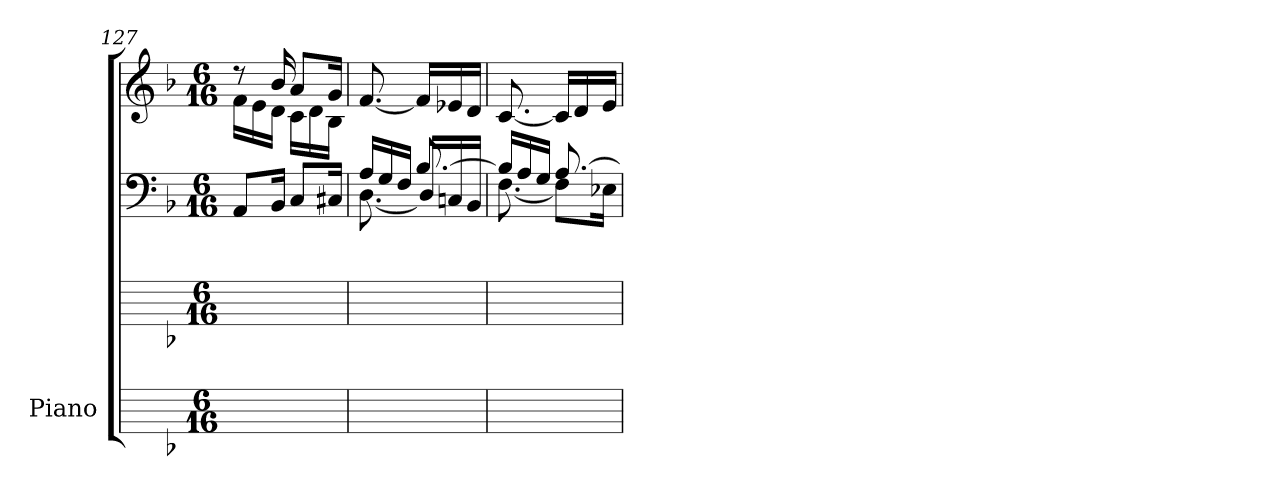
**kern	**kern	**kern	**kern
*part1	*part1	*part1	*part1
*staff4	*staff3	*staff2	*staff1
*I"Piano	*	*	*
*I'Pno	*	*	*
*	*	*clefF4	*clefG2
*k[b-]	*k[b-]	*k[b-]	*k[b-]
*F:	*F:	*F:	*F:
*M6/16	*M6/16	*M6/16	*M6/16
=127	=127	=127	=127
*	*	*	*^
4.ryy	4.ryy	8AA/L	8r	16f\LL
.	.	.	.	16e\
.	.	16BB-/J	16b-/	16d\JJ
.	.	8C/L	8a/L	16c\LL
.	.	.	.	16d\
.	.	16C#X/J	16g/J	16B-\JJ
*	*	*	*v	*v
=128	=128	=128	=128
*	*	*^	*
4.ryy	4.ryy	16A/LL	[8.D\	[8.f/
.	.	16G/	.	.
.	.	16F/JJ	.	.
.	.	[8.B-/	16D/LL]	16f/LL]
.	.	.	16Cn/	16e-X/
.	.	.	16BB-\JJ	16d/JJ
=129	=129	=129	=129	=129
4.ryy	4.ryy	16B-/LL]	[8.F\	[8.c/
.	.	16A/	.	.
.	.	16G/JJ	.	.
.	.	[8.A/	8F\L]	16c/LL]
.	.	.	.	16d/
.	.	.	16E-X\J	16e/JJ
*	*	*v	*v	*
=	=	=	=
*-	*-	*-	*-
